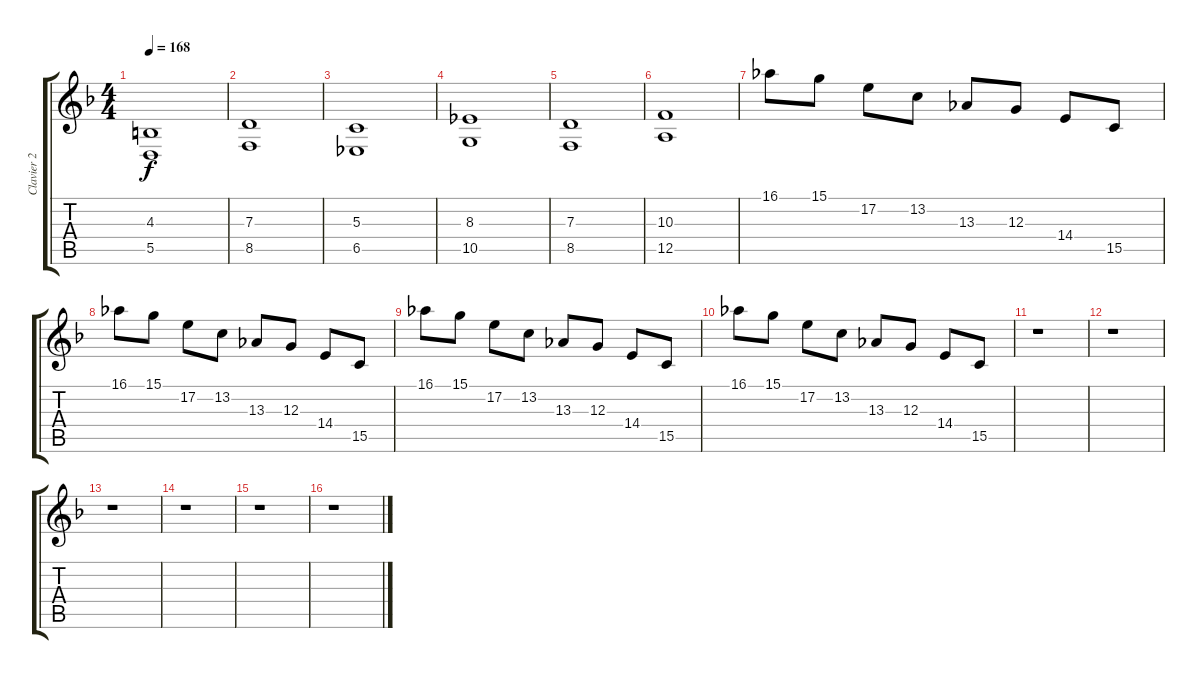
\track ("Clavier 2" "Clavier 2") {instrument musicbox}
\staff {score tabs}
\tuning (E4 B3 G3 D3 A2 E2) {hide}
\ts (4 4)
\tempo 168
\clef g2
\ks f
(4.3 5.5).1{dy f} |
(7.3 8.5).1 |
(5.3 6.5).1 |
(8.3 10.5).1 |
(7.3 8.5).1 |
(10.3 12.5).1 |
16.1.8{volume 8 instrument musicbox} 15.1.8 17.2.8 13.2.8 13.3.8 12.3.8 14.4.8 15.5.8 |
16.1.8 15.1.8 17.2.8 13.2.8 13.3.8 12.3.8 14.4.8 15.5.8 |
16.1.8 15.1.8 17.2.8 13.2.8 13.3.8 12.3.8 14.4.8 15.5.8 |
16.1.8 15.1.8 17.2.8 13.2.8 13.3.8 12.3.8 14.4.8 15.5.8 |
r.1 |
r.1 |
r.1 |
r.1 |
r.1 |
r.1
